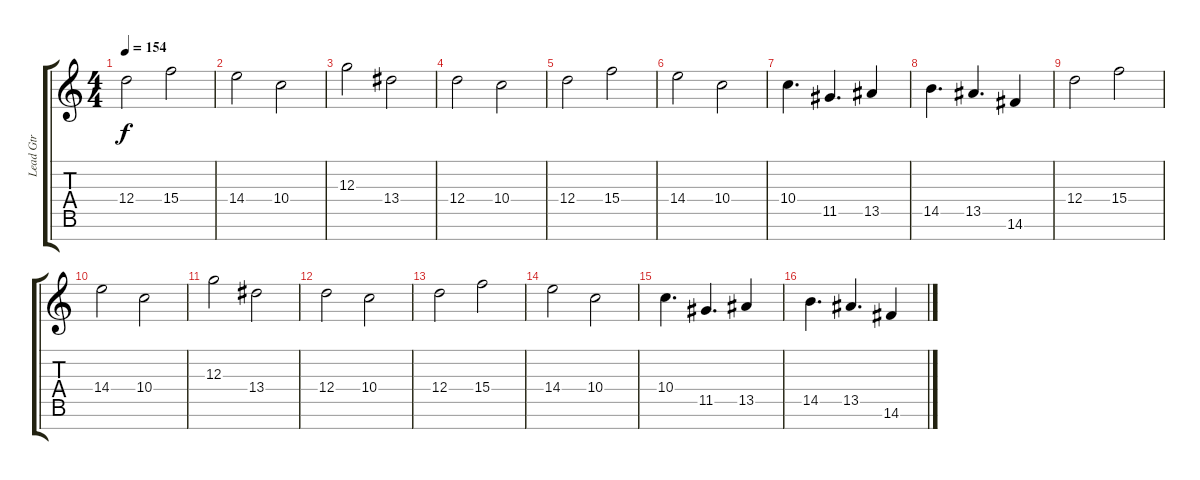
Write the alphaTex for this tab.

\track ("Lead Gtr" "Lead Gtr") {instrument distortionguitar}
\staff {score tabs}
\tuning (E4 B3 G3 D3 A2 E2 B1) {hide}
\ts (4 4)
\tempo 154
\clef g2
\ks c
12.4.2{dy f} 15.4.2 |
14.4.2 10.4.2 |
12.3.2 13.4.2 |
12.4.2 10.4.2 |
12.4.2 15.4.2 |
14.4.2 10.4.2 |
10.4.4{d} 11.5.4{d} 13.5.4 |
14.5.4{d} 13.5.4{d} 14.6.4 |
12.4.2 15.4.2 |
14.4.2 10.4.2 |
12.3.2 13.4.2 |
12.4.2 10.4.2 |
12.4.2 15.4.2 |
14.4.2 10.4.2 |
10.4.4{d} 11.5.4{d} 13.5.4 |
14.5.4{d} 13.5.4{d} 14.6.4
